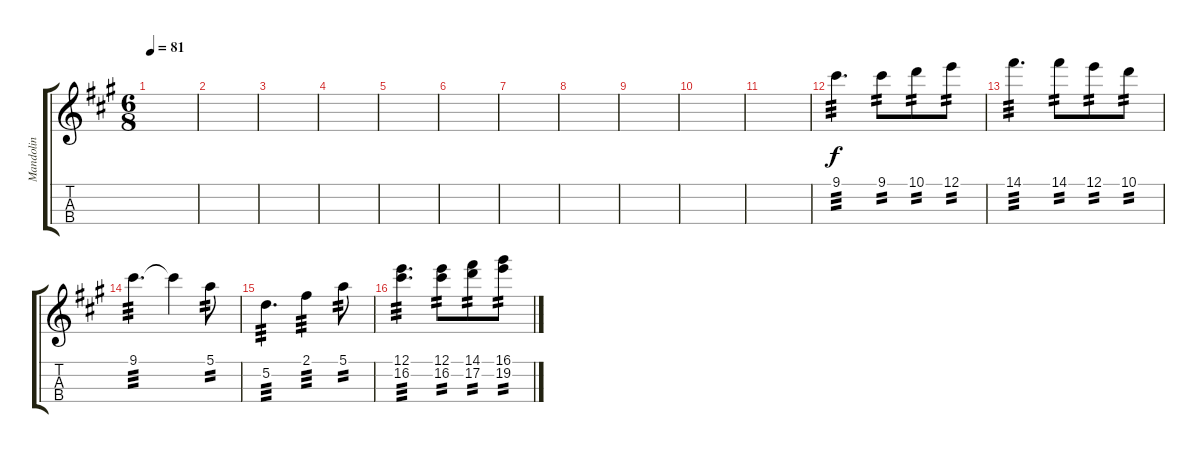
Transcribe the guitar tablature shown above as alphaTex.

\track ("Mandolin" "Mandolin") {instrument acousticguitarnylon}
\staff {score tabs}
\tuning (E4 A3 D3 G2) {hide}
\ts (6 8)
\tempo 81
\clef g2
\ks a
|
|
|
|
|
|
|
|
|
|
|
9.1.4{d tp 3} 9.1.8{tp 2} 10.1.8{tp 2} 12.1.8{tp 2} |
14.1.4{d tp 3} 14.1.8{tp 2} 12.1.8{tp 2} 10.1.8{tp 2} |
9.1.4{d tp 3} 9.1{t}.4 5.1.8{tp 2} |
5.2.4{d tp 3} 2.1.4{tp 3} 5.1.8{tp 2} |
(12.1 16.2).4{d tp 3} (12.1 16.2).8{tp 2} (14.1 17.2).8{tp 2} (16.1 19.2).8{tp 2}
